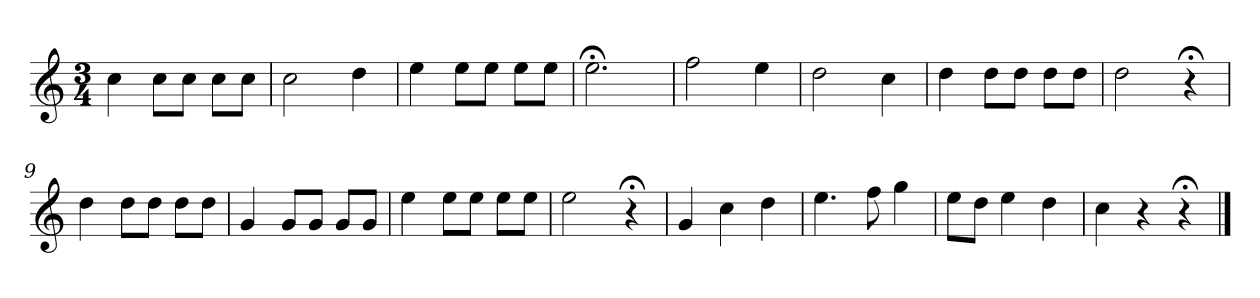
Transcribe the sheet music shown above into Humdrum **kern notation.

**kern
*part1
*staff1
*k[]
*C:
*M3/4
*MM120
=1
4cc
8ccL
8ccJ
8ccL
8ccJ
=2
2cc
4dd
=3
4ee
8eeL
8eeJ
8eeL
8eeJ
=4
2.ee;<
=5
2ff
4ee
=6
2dd
4cc
=7
4dd
8ddL
8ddJ
8ddL
8ddJ
=8
2dd
4r;<
=9
4dd
8ddL
8ddJ
8ddL
8ddJ
=10
4g
8gL
8gJ
8gL
8gJ
=11
4ee
8eeL
8eeJ
8eeL
8eeJ
=12
2ee
4r;<
=13
4g
4cc
4dd
=14
4.ee
8ff
4gg
=15
8eeL
8ddJ
4ee
4dd
=16
4cc
4r
4r;<
==
*-
